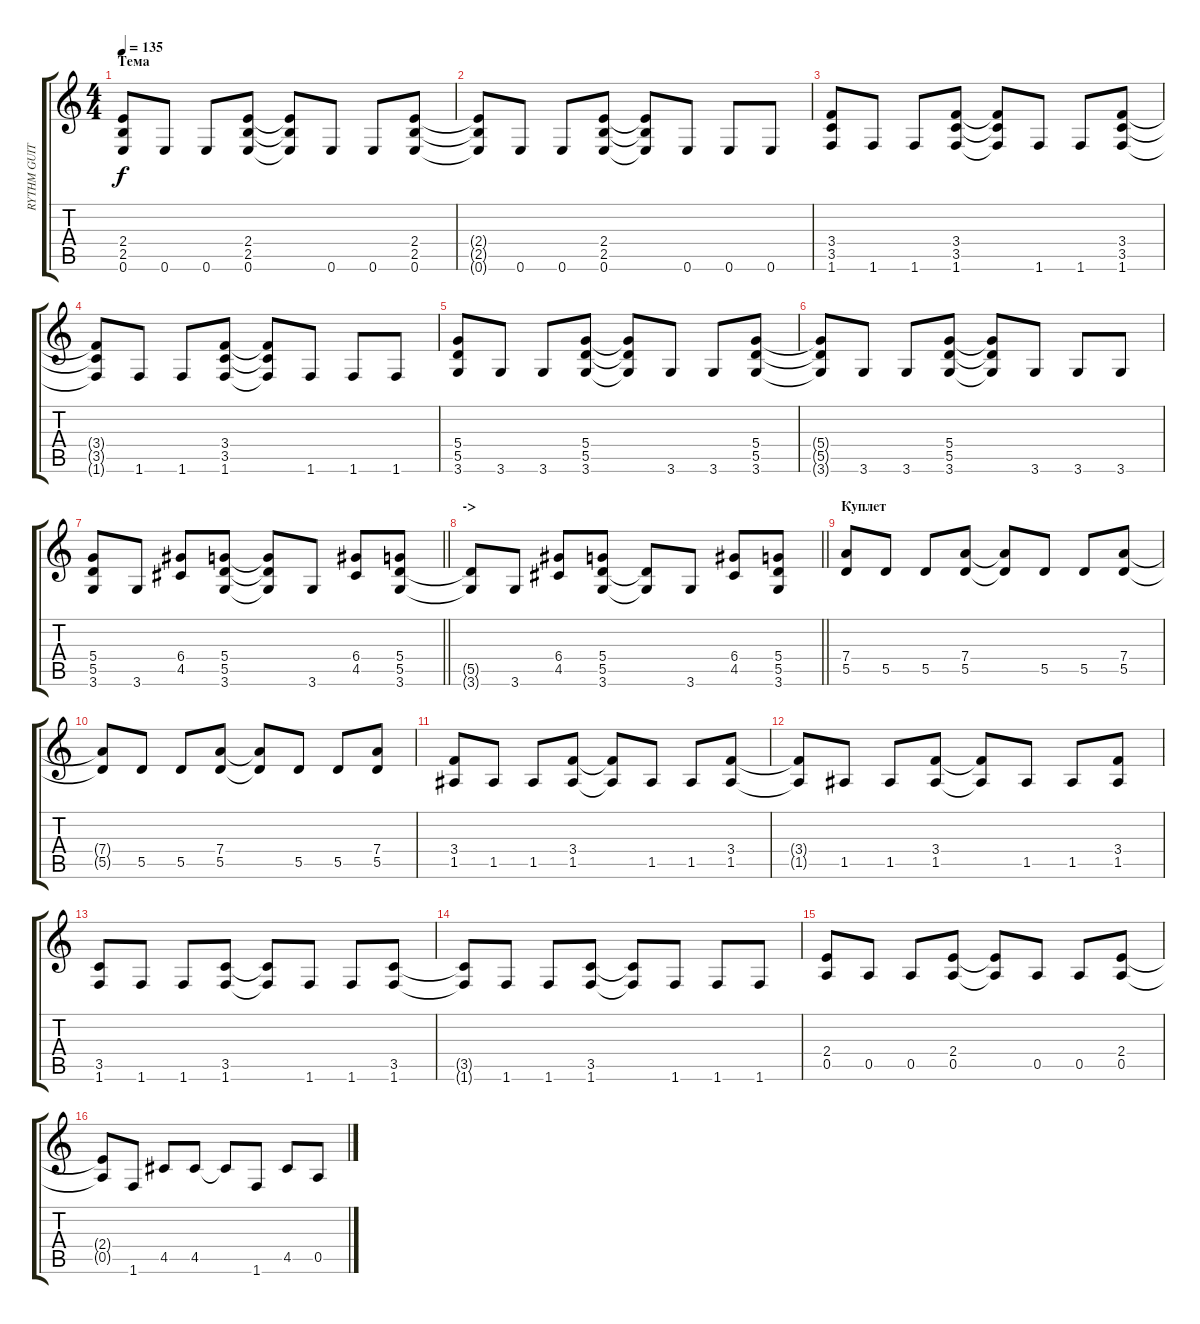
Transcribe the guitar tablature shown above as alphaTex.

\track ("RYTHM GUITAR" "RYTHM GUIT") {instrument distortionguitar}
\staff {score tabs}
\tuning (E4 B3 G3 D3 A2 E2) {hide}
\ts (4 4)
\section ("" "Тема")
\tempo 135
\clef g2
\ks c
(2.4 2.5 0.6).8{dy f} 0.6.8 0.6.8 (2.4 2.5 0.6).8 (2.4{t} 2.5{t} 0.6{t}).8 0.6.8 0.6.8 (2.4 2.5 0.6).8 |
(2.4{t} 2.5{t} 0.6{t}).8 0.6.8 0.6.8 (2.4 2.5 0.6).8 (2.4{t} 2.5{t} 0.6{t}).8 0.6.8 0.6.8 0.6.8 |
(3.4 3.5 1.6).8 1.6.8 1.6.8 (3.4 3.5 1.6).8 (3.4{t} 3.5{t} 1.6{t}).8 1.6.8 1.6.8 (3.4 3.5 1.6).8 |
(3.4{t} 3.5{t} 1.6{t}).8 1.6.8 1.6.8 (3.4 3.5 1.6).8 (3.4{t} 3.5{t} 1.6{t}).8 1.6.8 1.6.8 1.6.8 |
(5.4 5.5 3.6).8 3.6.8 3.6.8 (5.4 5.5 3.6).8 (5.4{t} 5.5{t} 3.6{t}).8 3.6.8 3.6.8 (5.4 5.5 3.6).8 |
(5.4{t} 5.5{t} 3.6{t}).8 3.6.8 3.6.8 (5.4 5.5 3.6).8 (5.4{t} 5.5{t} 3.6{t}).8 3.6.8 3.6.8 3.6.8 |
\barLineRight lightlight
(5.4 5.5 3.6).8 3.6.8 (6.4 4.5).8 (5.4 5.5 3.6).8 (5.4{t} 5.5{t} 3.6{t}).8 3.6.8 (6.4 4.5).8 (5.4 5.5 3.6).8 |
\section ("" "->")
\barLineRight lightlight
(5.5{t} 3.6{t}).8 3.6.8 (6.4 4.5).8 (5.4 5.5 3.6).8 (5.5{t} 3.6{t}).8 3.6.8 (6.4 4.5).8 (5.4 5.5 3.6).8 |
\section ("" "Куплет")
(7.4 5.5).8 5.5.8 5.5.8 (7.4 5.5).8 (7.4{t} 5.5{t}).8 5.5.8 5.5.8 (7.4 5.5).8 |
(7.4{t} 5.5{t}).8 5.5.8 5.5.8 (7.4 5.5).8 (7.4{t} 5.5{t}).8 5.5.8 5.5.8 (7.4 5.5).8 |
(3.4 1.5).8 1.5.8 1.5.8 (3.4 1.5).8 (3.4{t} 1.5{t}).8 1.5.8 1.5.8 (3.4 1.5).8 |
(3.4{t} 1.5{t}).8 1.5.8 1.5.8 (3.4 1.5).8 (3.4{t} 1.5{t}).8 1.5.8 1.5.8 (3.4 1.5).8 |
(3.5 1.6).8 1.6.8 1.6.8 (3.5 1.6).8 (3.5{t} 1.6{t}).8 1.6.8 1.6.8 (3.5 1.6).8 |
(3.5{t} 1.6{t}).8 1.6.8 1.6.8 (3.5 1.6).8 (3.5{t} 1.6{t}).8 1.6.8 1.6.8 1.6.8 |
(2.4 0.5).8 0.5.8 0.5.8 (2.4 0.5).8 (2.4{t} 0.5{t}).8 0.5.8 0.5.8 (2.4 0.5).8 |
(2.4{t} 0.5{t}).8 1.6.8 4.5.8 4.5.8 4.5{t}.8 1.6.8 4.5.8 0.5.8
